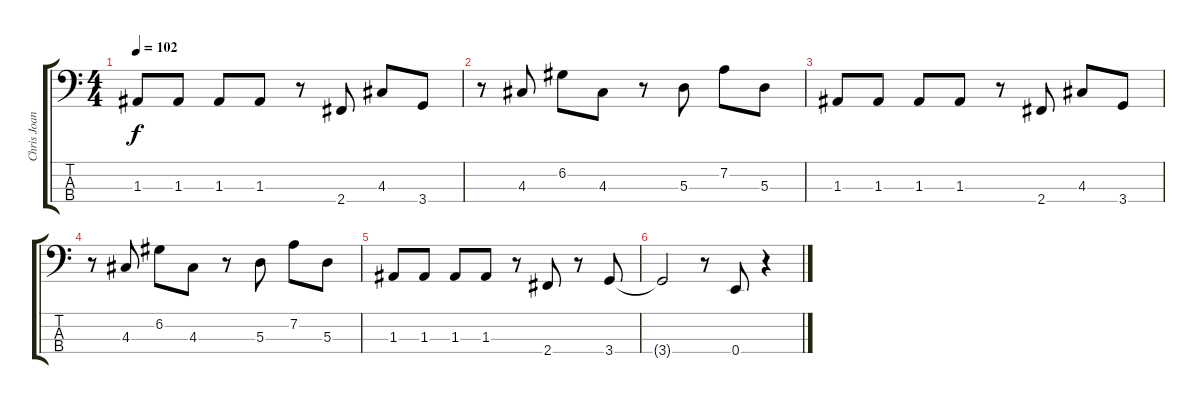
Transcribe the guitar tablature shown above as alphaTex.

\track ("Chris Joannou (basse)" "Chris Joan") {instrument electricbasspick}
\staff {score tabs}
\tuning (G2 D2 A1 E1) {hide}
\ts (4 4)
\tempo 102
\clef f4
\ks c
1.3.8{dy f} 1.3.8 1.3.8 1.3.8 r.8 2.4.8 4.3.8 3.4.8 |
r.8 4.3.8 6.2.8 4.3.8 r.8 5.3.8 7.2.8 5.3.8 |
1.3.8 1.3.8 1.3.8 1.3.8 r.8 2.4.8 4.3.8 3.4.8 |
r.8 4.3.8 6.2.8 4.3.8 r.8 5.3.8 7.2.8 5.3.8 |
1.3.8 1.3.8 1.3.8 1.3.8 r.8 2.4.8 r.8 3.4.8 |
3.4{t}.2 r.8 0.4.8 r.4
